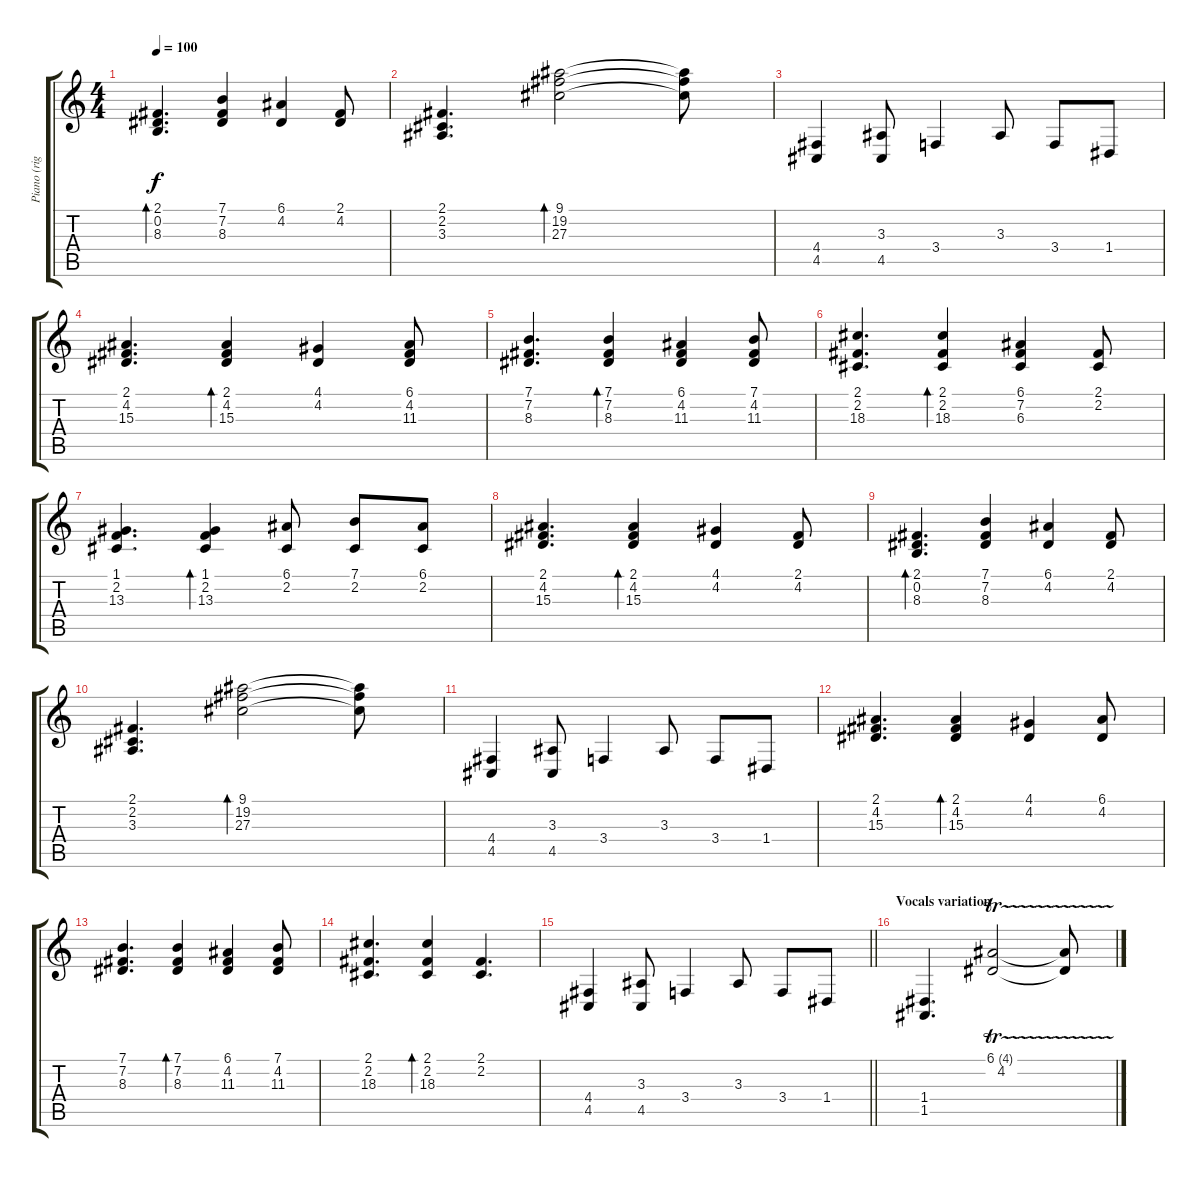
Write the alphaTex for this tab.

\track ("Piano (right)" "Piano (rig") {instrument acousticgrandpiano}
\staff {score tabs}
\tuning (E4 B3 G3 D3 A2 E2) {hide}
\ts (4 4)
\tempo 100
\clef g2
\ks c
(2.1 0.2 8.3).4{d bd 240 dy f} (7.1 7.2 8.3).4 (6.1 4.2).4 (2.1 4.2).8 |
(2.1 2.2 3.3).4{d} (9.1 19.2 27.3).2{bd 240} (9.1{t} 19.2{t} 27.3{t}).8 |
(4.4 4.5).4 (3.3 4.5).8 3.4.4 3.3.8 3.4.8 1.4.8 |
(2.1 4.2 15.3).4{d} (2.1 4.2 15.3).4{bd 240} (4.1 4.2).4 (6.1 4.2 11.3).8 |
(7.1 7.2 8.3).4{d} (7.1 7.2 8.3).4{bd 240} (6.1 4.2 11.3).4 (7.1 4.2 11.3).8 |
(2.1 2.2 18.3).4{d} (2.1 2.2 18.3).4{bd 240} (6.1 7.2 6.3).4 (2.1 2.2).8 |
(1.1 2.2 13.3).4{d} (1.1 2.2 13.3).4{bd 240} (6.1 2.2).8 (7.1 2.2).8 (6.1 2.2).8 |
(2.1 4.2 15.3).4{d} (2.1 4.2 15.3).4{bd 240} (4.1 4.2).4 (2.1 4.2).8 |
(2.1 0.2 8.3).4{d bd 240} (7.1 7.2 8.3).4 (6.1 4.2).4 (2.1 4.2).8 |
(2.1 2.2 3.3).4{d} (9.1 19.2 27.3).2{bd 240} (9.1{t} 19.2{t} 27.3{t}).8 |
(4.4 4.5).4 (3.3 4.5).8 3.4.4 3.3.8 3.4.8 1.4.8 |
(2.1 4.2 15.3).4{d} (2.1 4.2 15.3).4{bd 240} (4.1 4.2).4 (6.1 4.2).8 |
(7.1 7.2 8.3).4{d} (7.1 7.2 8.3).4{bd 240} (6.1 4.2 11.3).4 (7.1 4.2 11.3).8 |
(2.1 2.2 18.3).4{d} (2.1 2.2 18.3).4{bd 240} (2.1 2.2).4{d} |
\barLineRight lightlight
(4.4 4.5).4 (3.3 4.5).8 3.4.4 3.3.8 3.4.8 1.4.8 |
\section ("" "Vocals variation")
(1.4 1.5).4{d} (6.1{tr (4 32)} 4.2).2 (6.1{tr (4 32) t} 4.2{t}).8
